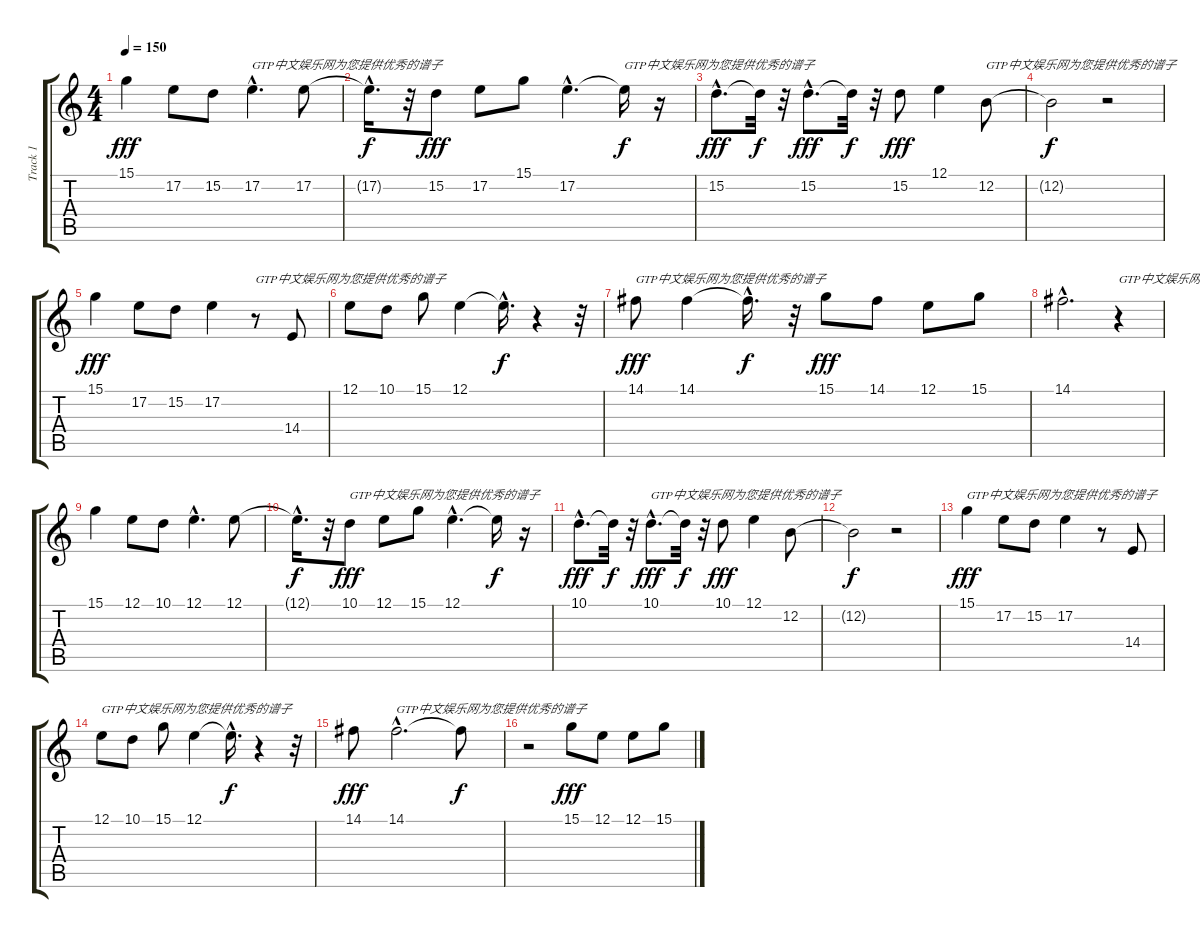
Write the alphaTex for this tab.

\track ("Track 1" "Track 1") {instrument fx3crystal}
\staff {score tabs}
\tuning (E4 B3 G3 D3 A2 E2) {hide}
\ts (4 4)
\tempo 150
\clef g2
\ks c
15.1.4{dy fff instrument fx3crystal} 17.2.8 15.2.8 17.2{hac}.4{d txt "GTP中文娱乐网为您提供优秀的谱子"} 17.2.8 |
17.2{hac t}.16{d dy f} r.32 15.2.8{dy fff} 17.2.8 15.1.8 17.2{hac}.4{d} 17.2{t}.16{txt "GTP中文娱乐网为您提供优秀的谱子" dy f} r.16 |
15.2{hac}.8{d dy fff} 15.2{t}.32{dy f} r.32 15.2{hac}.8{d dy fff} 15.2{t}.32{dy f} r.32 15.2.8{dy fff} 12.1.4 12.2.8{txt "GTP中文娱乐网为您提供优秀的谱子"} |
12.2{t}.2{dy f} r.2 |
15.1.4{dy fff} 17.2.8 15.2.8 17.2.4 r.8{txt "GTP中文娱乐网为您提供优秀的谱子"} 14.4.8 |
12.1.8 10.1.8 15.1.8 12.1.4 12.1{hac t}.16{d dy f} r.4 r.32 |
14.1.8{txt "GTP中文娱乐网为您提供优秀的谱子" dy fff} 14.1.4 14.1{hac t}.16{d dy f} r.32 15.1.8{dy fff} 14.1.8 12.1.8 15.1.8 |
14.1{hac}.2{d} r.4{txt "GTP中文娱乐网为您提供优秀的谱子"} |
15.1.4 12.1.8 10.1.8 12.1{hac}.4{d} 12.1.8 |
12.1{hac t}.16{d dy f} r.32 10.1.8{txt "GTP中文娱乐网为您提供优秀的谱子" dy fff} 12.1.8 15.1.8 12.1{hac}.4{d} 12.1{t}.16{dy f} r.16 |
10.1{hac}.8{d dy fff} 10.1{t}.32{dy f} r.32 10.1{hac}.8{d txt "GTP中文娱乐网为您提供优秀的谱子" dy fff} 10.1{t}.32{dy f} r.32 10.1.8{dy fff} 12.1.4 12.2.8 |
12.2{t}.2{dy f} r.2 |
15.1.4{txt "GTP中文娱乐网为您提供优秀的谱子" dy fff} 17.2.8 15.2.8 17.2.4 r.8 14.4.8 |
12.1.8{txt "GTP中文娱乐网为您提供优秀的谱子"} 10.1.8 15.1.8 12.1.4 12.1{hac t}.16{d dy f} r.4 r.32 |
14.1.8{dy fff} 14.1{hac}.2{d txt "GTP中文娱乐网为您提供优秀的谱子"} 14.1{t}.8{dy f} |
r.2 15.1.8{dy fff} 12.1.8 12.1.8 15.1.8
